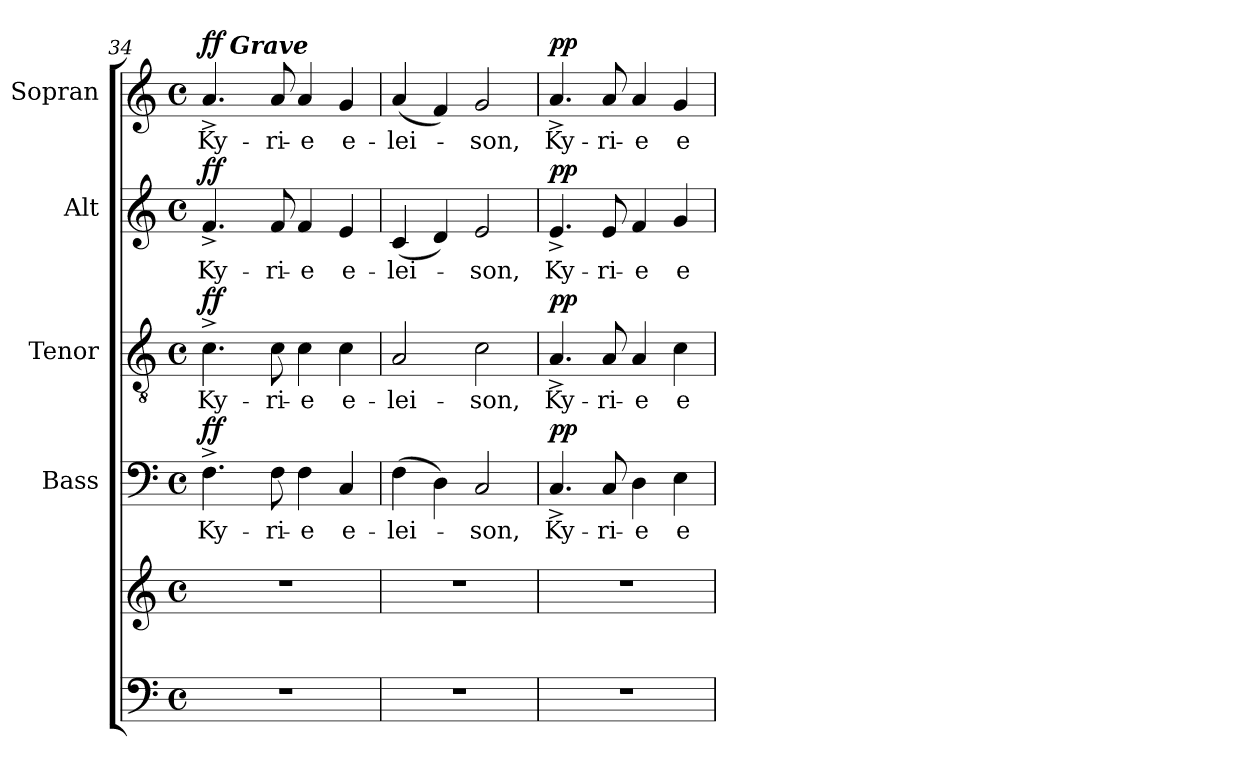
**kern	**kern	**kern	**text	**dynam	**kern	**text	**dynam	**kern	**text	**dynam	**kern	**text	**dynam
*part5	*part5	*part4	*part4	*part4	*part3	*part3	*part3	*part2	*part2	*part2	*part1	*part1	*part1
*staff6	*staff5	*staff4	*staff4	*staff4	*staff3	*staff3	*staff3	*staff2	*staff2	*staff2	*staff1	*staff1	*staff1
*	*	*I"Bass	*	*	*I"Tenor	*	*	*I"Alt	*	*	*I"Sopran	*	*
*	*	*I'B.	*	*	*I'T.	*	*	*I'A.	*	*	*I'S.	*	*
*clefF4	*clefG2	*clefF4	*	*	*clefGv2	*	*	*clefG2	*	*	*clefG2	*	*
*k[]	*k[]	*k[]	*	*	*k[]	*	*	*k[]	*	*	*k[]	*	*
*C:	*C:	*C:	*	*	*C:	*	*	*C:	*	*	*C:	*	*
*M4/4	*M4/4	*M4/4	*	*	*M4/4	*	*	*M4/4	*	*	*M4/4	*	*
*met(c)	*met(c)	*met(c)	*	*	*met(c)	*	*	*met(c)	*	*	*met(c)	*	*
=34	=34	=34	=34	=34	=34	=34	=34	=34	=34	=34	=34	=34	=34
!	!	!	!LO:LY:b	!LO:DY:a	!	!LO:LY:b	!LO:DY:a	!	!LO:LY:b	!LO:DY:a	!	!LO:LY:b	!LO:DY:a
*	*	*	*	*	*	*	*	*	*	*	*^	*	*
1r	1r	4.F^>\	Ky-	ff	4.c^>\	Ky-	ff	4.f^>/	Ky-	ff	4.a^>/	8ryy	Ky-	ff
!	!	!	!	!	!	!	!	!	!	!	!	!LO:TX:a:Bi:t=Grave	!	!
.	.	.	.	.	.	.	.	.	.	.	.	2..ryy	.	.
!	!	!	!LO:LY:b	!	!	!LO:LY:b	!	!	!LO:LY:b	!	!	!	!LO:LY:b	!
.	.	8F\	-ri-	.	8c\	-ri-	.	8f/	-ri-	.	8a/	.	-ri-	.
!	!	!	!LO:LY:b	!	!	!LO:LY:b	!	!	!LO:LY:b	!	!	!	!LO:LY:b	!
.	.	4F\	-e	.	4c\	-e	.	4f/	-e	.	4a/	.	-e	.
!	!	!	!LO:LY:b	!	!	!LO:LY:b	!	!	!LO:LY:b	!	!	!	!LO:LY:b	!
.	.	4C/	e-	.	4c\	e-	.	4e/	e-	.	4g/	.	e-	.
=35	=35	=35	=35	=35	=35	=35	=35	=35	=35	=35	=35	=35	=35	=35
!	!	!	!LO:LY:b	!	!	!LO:LY:b	!	!	!LO:LY:b	!	!	!	!LO:LY:b	!
*	*	*	*	*	*	*	*	*	*	*	*v	*v	*	*
1r	1r	(>4F\	-lei-	.	2A/	-lei-	.	(<4c/	-lei-	.	(<4a/	-lei-	.
.	.	4D\)	.	.	.	.	.	4d/)	.	.	4f/)	.	.
!	!	!	!LO:LY:b	!	!	!LO:LY:b	!	!	!LO:LY:b	!	!	!LO:LY:b	!
.	.	2C/	-son,	.	2c\	-son,	.	2e/	-son,	.	2g/	-son,	.
!!LO:LB:g=z
=36	=36	=36	=36	=36	=36	=36	=36	=36	=36	=36	=36	=36	=36
!	!	!	!LO:LY:b	!LO:DY:a	!	!LO:LY:b	!LO:DY:a	!	!LO:LY:b	!LO:DY:a	!	!LO:LY:b	!LO:DY:a
1r	1r	4.C^>/	Ky-	pp	4.A^>/	Ky-	pp	4.e^>/	Ky-	pp	4.a^>/	Ky-	pp
!	!	!	!LO:LY:b	!	!	!LO:LY:b	!	!	!LO:LY:b	!	!	!LO:LY:b	!
.	.	8C/	-ri-	.	8A/	-ri-	.	8e/	-ri-	.	8a/	-ri-	.
!	!	!	!LO:LY:b	!	!	!LO:LY:b	!	!	!LO:LY:b	!	!	!LO:LY:b	!
.	.	4D\	-e	.	4A/	-e	.	4f/	-e	.	4a/	-e	.
!	!	!	!LO:LY:b	!	!	!LO:LY:b	!	!	!LO:LY:b	!	!	!LO:LY:b	!
.	.	4E\	e-	.	4c\	e-	.	4g/	e-	.	4g/	e-	.
=	=	=	=	=	=	=	=	=	=	=	=	=	=
*-	*-	*-	*-	*-	*-	*-	*-	*-	*-	*-	*-	*-	*-
